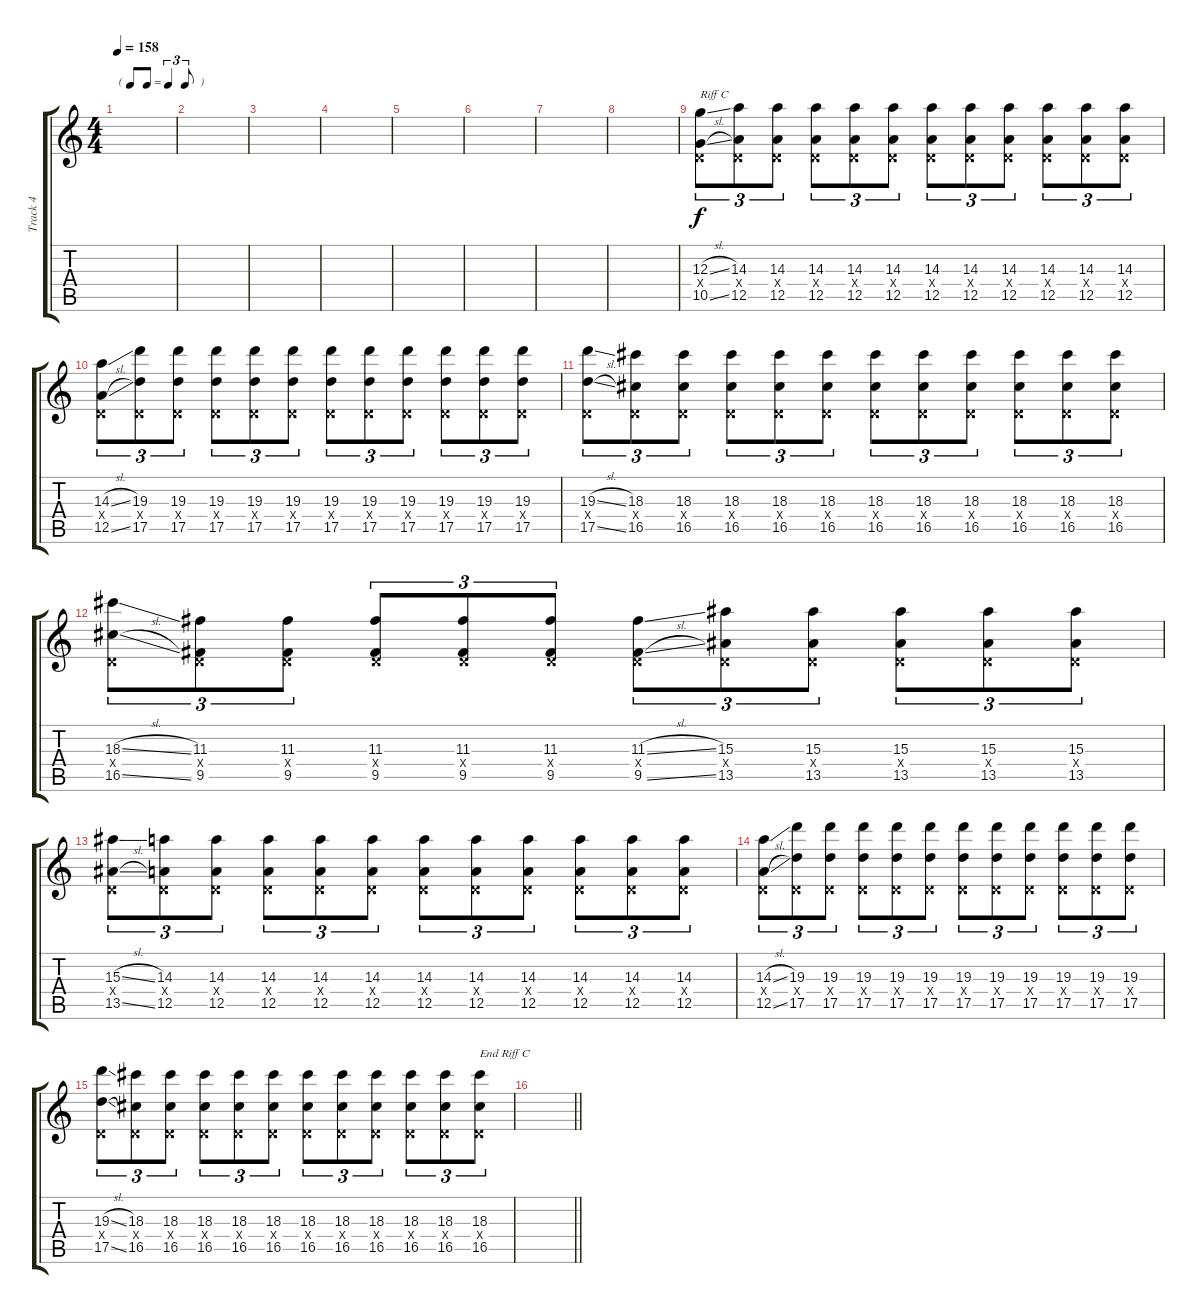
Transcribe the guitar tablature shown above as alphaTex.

\track ("Track 4" "Track 4") {instrument distortionguitar}
\staff {score tabs}
\tuning (E4 B3 G3 D3 A2 D2) {hide}
\ts (4 4)
\tf triplet8th
\tempo 158
\clef g2
\ks c
|
|
|
|
|
|
|
|
(12.3{sl} 0.4{x} 10.5{sl}).8{tu (3 2) txt "Riff C"} (14.3 0.4{x} 12.5).8{tu (3 2)} (14.3 0.4{x} 12.5).8{tu (3 2)} (14.3 0.4{x} 12.5).8{tu (3 2)} (14.3 0.4{x} 12.5).8{tu (3 2)} (14.3 0.4{x} 12.5).8{tu (3 2)} (14.3 0.4{x} 12.5).8{tu (3 2)} (14.3 0.4{x} 12.5).8{tu (3 2)} (14.3 0.4{x} 12.5).8{tu (3 2)} (14.3 0.4{x} 12.5).8{tu (3 2)} (14.3 0.4{x} 12.5).8{tu (3 2)} (14.3 0.4{x} 12.5).8{tu (3 2)} |
(14.3{sl} 0.4{x} 12.5{sl}).8{tu (3 2)} (19.3 0.4{x} 17.5).8{tu (3 2)} (19.3 0.4{x} 17.5).8{tu (3 2)} (19.3 0.4{x} 17.5).8{tu (3 2)} (19.3 0.4{x} 17.5).8{tu (3 2)} (19.3 0.4{x} 17.5).8{tu (3 2)} (19.3 0.4{x} 17.5).8{tu (3 2)} (19.3 0.4{x} 17.5).8{tu (3 2)} (19.3 0.4{x} 17.5).8{tu (3 2)} (19.3 0.4{x} 17.5).8{tu (3 2)} (19.3 0.4{x} 17.5).8{tu (3 2)} (19.3 0.4{x} 17.5).8{tu (3 2)} |
(19.3{sl} 0.4{x} 17.5{sl}).8{tu (3 2)} (18.3 0.4{x} 16.5).8{tu (3 2)} (18.3 0.4{x} 16.5).8{tu (3 2)} (18.3 0.4{x} 16.5).8{tu (3 2)} (18.3 0.4{x} 16.5).8{tu (3 2)} (18.3 0.4{x} 16.5).8{tu (3 2)} (18.3 0.4{x} 16.5).8{tu (3 2)} (18.3 0.4{x} 16.5).8{tu (3 2)} (18.3 0.4{x} 16.5).8{tu (3 2)} (18.3 0.4{x} 16.5).8{tu (3 2)} (18.3 0.4{x} 16.5).8{tu (3 2)} (18.3 0.4{x} 16.5).8{tu (3 2)} |
(18.3{sl} 0.4{x} 16.5{sl}).8{tu (3 2)} (11.3 0.4{x} 9.5).8{tu (3 2)} (11.3 0.4{x} 9.5).8{tu (3 2)} (11.3 0.4{x} 9.5).8{tu (3 2)} (11.3 0.4{x} 9.5).8{tu (3 2)} (11.3 0.4{x} 9.5).8{tu (3 2)} (11.3{sl} 0.4{x} 9.5{sl}).8{tu (3 2)} (15.3 0.4{x} 13.5).8{tu (3 2)} (15.3 0.4{x} 13.5).8{tu (3 2)} (15.3 0.4{x} 13.5).8{tu (3 2)} (15.3 0.4{x} 13.5).8{tu (3 2)} (15.3 0.4{x} 13.5).8{tu (3 2)} |
(15.3{sl} 0.4{x} 13.5{sl}).8{tu (3 2)} (14.3 0.4{x} 12.5).8{tu (3 2)} (14.3 0.4{x} 12.5).8{tu (3 2)} (14.3 0.4{x} 12.5).8{tu (3 2)} (14.3 0.4{x} 12.5).8{tu (3 2)} (14.3 0.4{x} 12.5).8{tu (3 2)} (14.3 0.4{x} 12.5).8{tu (3 2)} (14.3 0.4{x} 12.5).8{tu (3 2)} (14.3 0.4{x} 12.5).8{tu (3 2)} (14.3 0.4{x} 12.5).8{tu (3 2)} (14.3 0.4{x} 12.5).8{tu (3 2)} (14.3 0.4{x} 12.5).8{tu (3 2)} |
(14.3{sl} 0.4{x} 12.5{sl}).8{tu (3 2)} (19.3 0.4{x} 17.5).8{tu (3 2)} (19.3 0.4{x} 17.5).8{tu (3 2)} (19.3 0.4{x} 17.5).8{tu (3 2)} (19.3 0.4{x} 17.5).8{tu (3 2)} (19.3 0.4{x} 17.5).8{tu (3 2)} (19.3 0.4{x} 17.5).8{tu (3 2)} (19.3 0.4{x} 17.5).8{tu (3 2)} (19.3 0.4{x} 17.5).8{tu (3 2)} (19.3 0.4{x} 17.5).8{tu (3 2)} (19.3 0.4{x} 17.5).8{tu (3 2)} (19.3 0.4{x} 17.5).8{tu (3 2)} |
(19.3{sl} 0.4{x} 17.5{sl}).8{tu (3 2)} (18.3 0.4{x} 16.5).8{tu (3 2)} (18.3 0.4{x} 16.5).8{tu (3 2)} (18.3 0.4{x} 16.5).8{tu (3 2)} (18.3 0.4{x} 16.5).8{tu (3 2)} (18.3 0.4{x} 16.5).8{tu (3 2)} (18.3 0.4{x} 16.5).8{tu (3 2)} (18.3 0.4{x} 16.5).8{tu (3 2)} (18.3 0.4{x} 16.5).8{tu (3 2)} (18.3 0.4{x} 16.5).8{tu (3 2)} (18.3 0.4{x} 16.5).8{tu (3 2)} (18.3 0.4{x} 16.5).8{tu (3 2) txt "End Riff C"} |
\barLineRight lightlight
